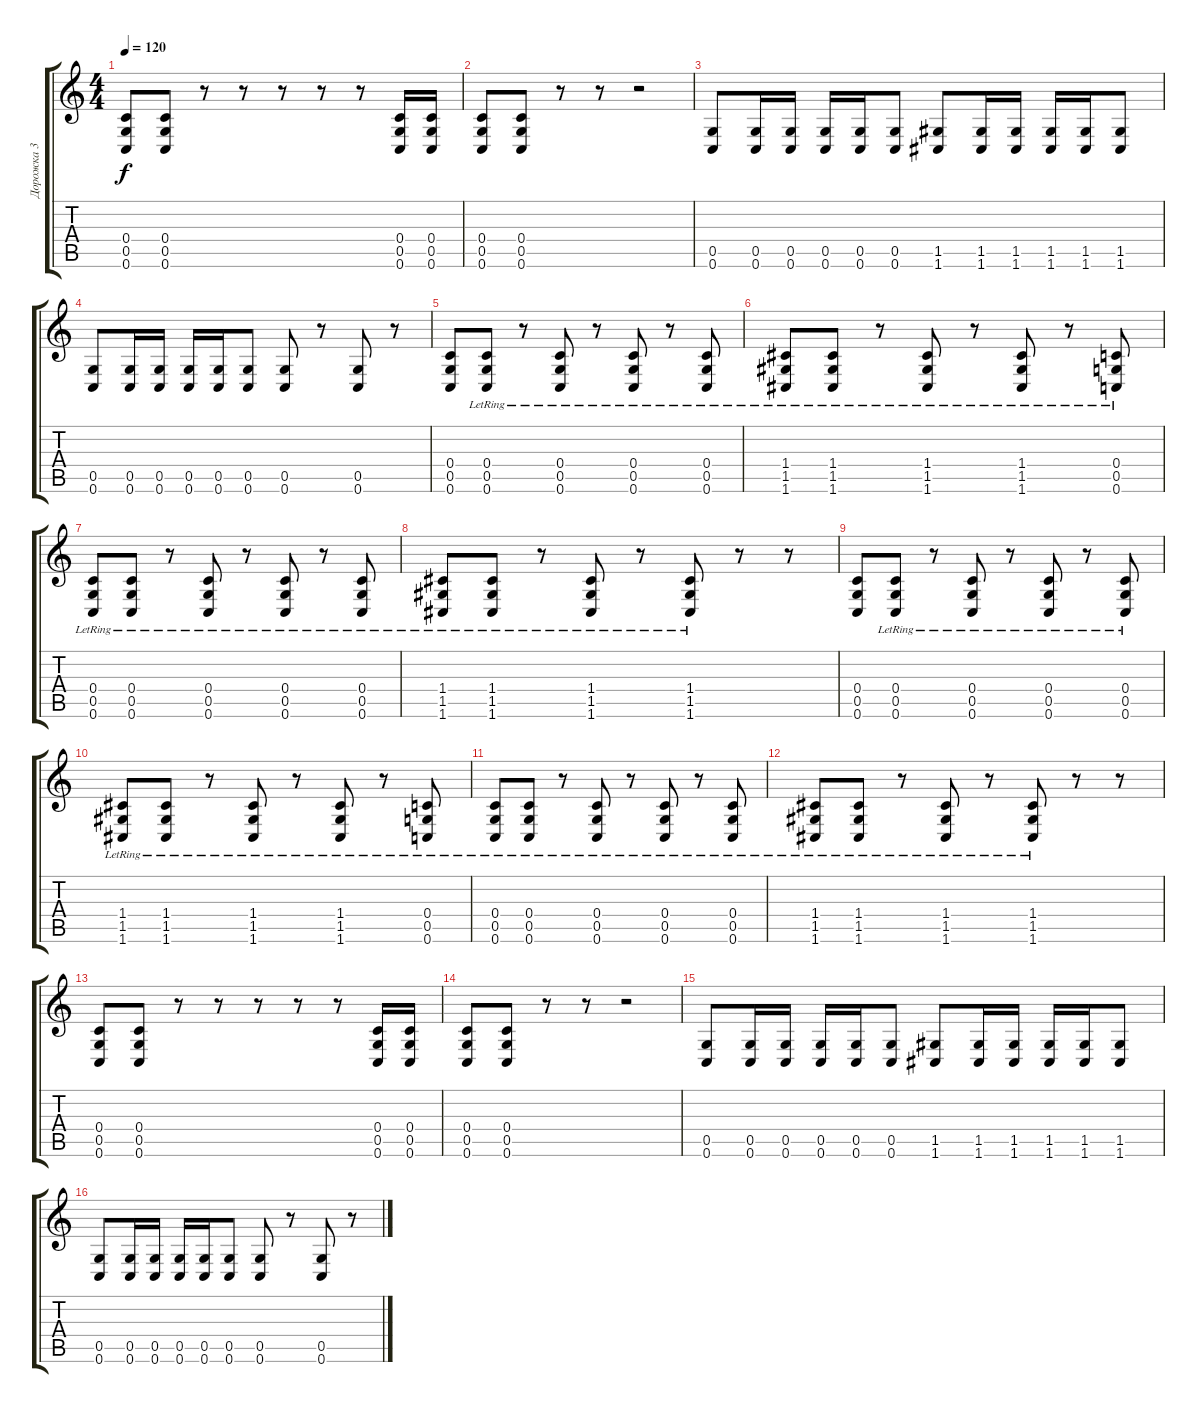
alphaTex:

\track ("Дорожка 3" "Дорожка 3") {instrument distortionguitar}
\staff {score tabs}
\tuning (D4 A3 F3 C3 G2 C2) {hide}
\ts (4 4)
\section ("" "")
\tempo 120
\clef g2
\ks c
(0.4 0.5 0.6).8{dy f} (0.4 0.5 0.6).8 r.8 r.8 r.8 r.8 r.8 (0.4 0.5 0.6).16 (0.4 0.5 0.6).16 |
(0.4 0.5 0.6).8 (0.4 0.5 0.6).8 r.8 r.8 r.2 |
(0.5 0.6).8 (0.5 0.6).16 (0.5 0.6).16 (0.5 0.6).16 (0.5 0.6).16 (0.5 0.6).8 (1.5 1.6).8 (1.5 1.6).16 (1.5 1.6).16 (1.5 1.6).16 (1.5 1.6).16 (1.5 1.6).8 |
(0.5 0.6).8 (0.5 0.6).16 (0.5 0.6).16 (0.5 0.6).16 (0.5 0.6).16 (0.5 0.6).8 (0.5 0.6).8 r.8 (0.5 0.6).8 r.8 |
(0.4 0.5 0.6).8 (0.4{lr} 0.5{lr} 0.6{lr}).8 r.8 (0.4{lr} 0.5{lr} 0.6{lr}).8 r.8 (0.4{lr} 0.5{lr} 0.6{lr}).8 r.8 (0.4{lr} 0.5{lr} 0.6{lr}).8 |
(1.4{lr} 1.5{lr} 1.6{lr}).8 (1.4{lr} 1.5{lr} 1.6{lr}).8 r.8 (1.4{lr} 1.5{lr} 1.6{lr}).8 r.8 (1.4{lr} 1.5{lr} 1.6{lr}).8 r.8 (0.4{lr} 0.5{lr} 0.6{lr}).8 |
(0.4{lr} 0.5{lr} 0.6{lr}).8 (0.4{lr} 0.5{lr} 0.6{lr}).8 r.8 (0.4{lr} 0.5{lr} 0.6{lr}).8 r.8 (0.4{lr} 0.5{lr} 0.6{lr}).8 r.8 (0.4{lr} 0.5{lr} 0.6{lr}).8 |
(1.4{lr} 1.5{lr} 1.6{lr}).8 (1.4{lr} 1.5{lr} 1.6{lr}).8 r.8 (1.4{lr} 1.5{lr} 1.6{lr}).8 r.8 (1.4{lr} 1.5{lr} 1.6{lr}).8 r.8 r.8 |
(0.4 0.5 0.6).8 (0.4{lr} 0.5{lr} 0.6{lr}).8 r.8 (0.4{lr} 0.5{lr} 0.6{lr}).8 r.8 (0.4{lr} 0.5{lr} 0.6{lr}).8 r.8 (0.4{lr} 0.5{lr} 0.6{lr}).8 |
(1.4{lr} 1.5{lr} 1.6{lr}).8 (1.4{lr} 1.5{lr} 1.6{lr}).8 r.8 (1.4{lr} 1.5{lr} 1.6{lr}).8 r.8 (1.4{lr} 1.5{lr} 1.6{lr}).8 r.8 (0.4{lr} 0.5{lr} 0.6{lr}).8 |
(0.4{lr} 0.5{lr} 0.6{lr}).8 (0.4{lr} 0.5{lr} 0.6{lr}).8 r.8 (0.4{lr} 0.5{lr} 0.6{lr}).8 r.8 (0.4{lr} 0.5{lr} 0.6{lr}).8 r.8 (0.4{lr} 0.5{lr} 0.6{lr}).8 |
(1.4{lr} 1.5{lr} 1.6{lr}).8 (1.4{lr} 1.5{lr} 1.6{lr}).8 r.8 (1.4{lr} 1.5{lr} 1.6{lr}).8 r.8 (1.4{lr} 1.5{lr} 1.6{lr}).8 r.8 r.8 |
(0.4 0.5 0.6).8 (0.4 0.5 0.6).8 r.8 r.8 r.8 r.8 r.8 (0.4 0.5 0.6).16 (0.4 0.5 0.6).16 |
(0.4 0.5 0.6).8 (0.4 0.5 0.6).8 r.8 r.8 r.2 |
(0.5 0.6).8 (0.5 0.6).16 (0.5 0.6).16 (0.5 0.6).16 (0.5 0.6).16 (0.5 0.6).8 (1.5 1.6).8 (1.5 1.6).16 (1.5 1.6).16 (1.5 1.6).16 (1.5 1.6).16 (1.5 1.6).8 |
(0.5 0.6).8 (0.5 0.6).16 (0.5 0.6).16 (0.5 0.6).16 (0.5 0.6).16 (0.5 0.6).8 (0.5 0.6).8 r.8 (0.5 0.6).8 r.8
